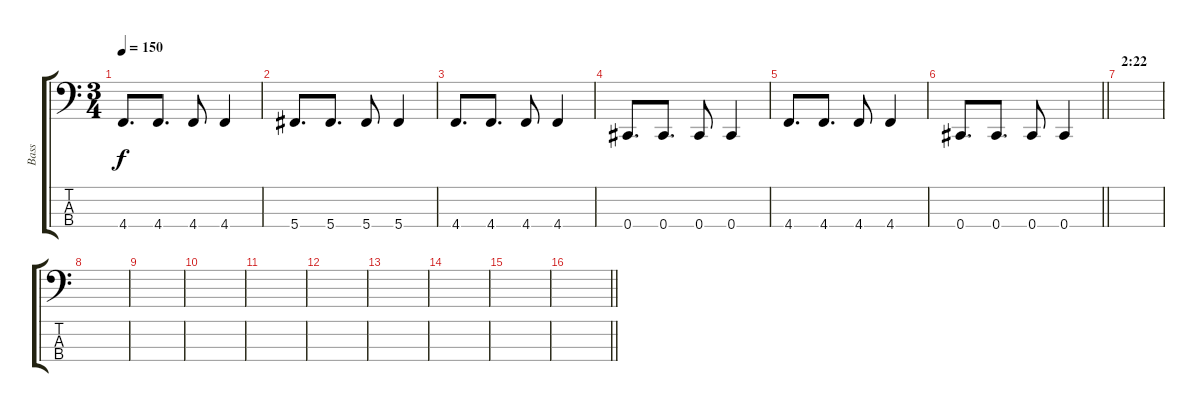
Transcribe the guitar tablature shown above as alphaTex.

\track ("Bass" "Bass") {instrument electricbassfinger}
\staff {score tabs}
\tuning (Gb2 Db2 Ab1 Db1) {hide}
\ts (3 4)
\tempo 150
\clef f4
\ks c
4.4.8{d dy f} 4.4.8{d} 4.4.8 4.4.4 |
5.4.8{d} 5.4.8{d} 5.4.8 5.4.4 |
4.4.8{d} 4.4.8{d} 4.4.8 4.4.4 |
0.4.8{d} 0.4.8{d} 0.4.8 0.4.4 |
4.4.8{d} 4.4.8{d} 4.4.8 4.4.4 |
\barLineRight lightlight
0.4.8{d} 0.4.8{d} 0.4.8 0.4.4 |
\section ("" "2:22")
|
|
|
|
|
|
|
|
|
\barLineRight lightlight
